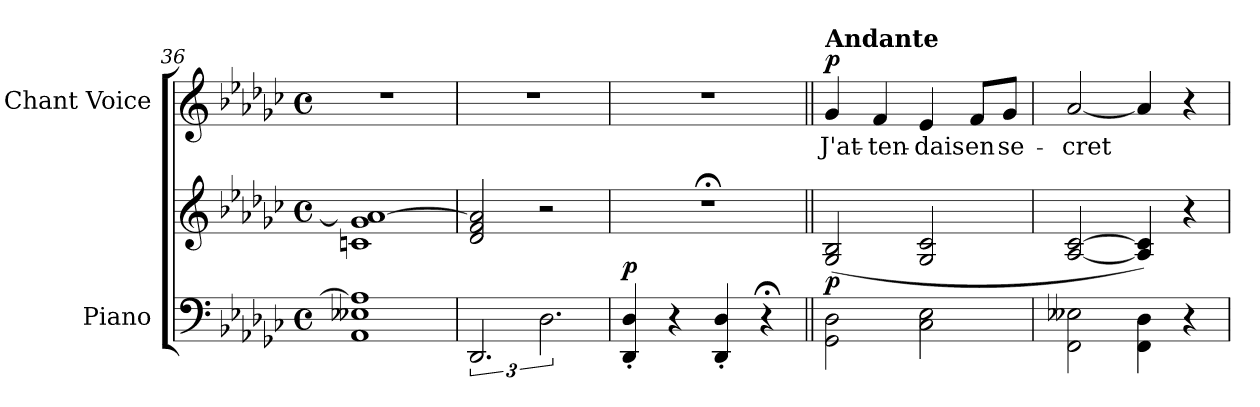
**kern	**kern	**dynam	**kern	**text	**dynam
*part2	*part2	*part2	*part1	*part1	*part1
*staff3	*staff2	*staff2/3	*staff1	*staff1	*staff1
*I"Piano	*	*	*I"Chant Voice	*	*
*I'Pno	*	*	*	*	*
*clefF4	*clefG2	*	*clefG2	*	*
*k[b-e-a-d-g-c-]	*k[b-e-a-d-g-c-]	*	*k[b-e-a-d-g-c-]	*	*
*M4/4	*M4/4	*	*M4/4	*	*
*met(c)	*met(c)	*	*met(c)	*	*
=36	=36	=36	=36	=36	=36
1AA- 1E--X 1A-]	1cn 1g- 1a-_	.	1r	.	.
=37	=37	=37	=37	=37	=37
3.DD-	2d-/ 2f/ 2a-/]	.	1r	.	.
3.D-	2r	.	.	.	.
=38	=38	=38	=38	=38	=38
!	!	!LO:DY:a=2	!	!	!
4DD-/' 4D-/'	1r;<	p	1r	.	.
4r	.	.	.	.	.
4DD-/' 4D-/'	.	.	.	.	.
4r;<	.	.	.	.	.
!!LO:LB:g=z
=39||	=39||	=39||	=39||	=39||	=39||
!	!	!	!LO:TX:a:B:t=Andante	!	!
!	!	!LO:DY:b	!	!LO:LY:b	!LO:DY:a
2GG-\ 2D-\	(2G-/ 2B-/	p	4g-/	J'at-	p
!	!	!	!	!LO:LY:b	!
.	.	.	4f/	-ten-	.
!	!	!	!	!LO:LY:b	!
2C-\ 2E-\	2G-/ 2c-/	.	4e-/	-dais	.
!	!	!	!	!LO:LY:b	!
.	.	.	8f/L	en	.
!	!	!	!	!LO:LY:b	!
.	.	.	8g-/J	se-	.
=40	=40	=40	=40	=40	=40
!	!	!	!	!LO:LY:b	!
2FF\ 2E--X\	[2A-/ [2c-/	.	[2a-/	-cret	.
4FF\ 4D-\	4A-/] 4c-/])	.	4a-/]	.	.
4r	4r	.	4r	.	.
=	=	=	=	=	=
*-	*-	*-	*-	*-	*-
